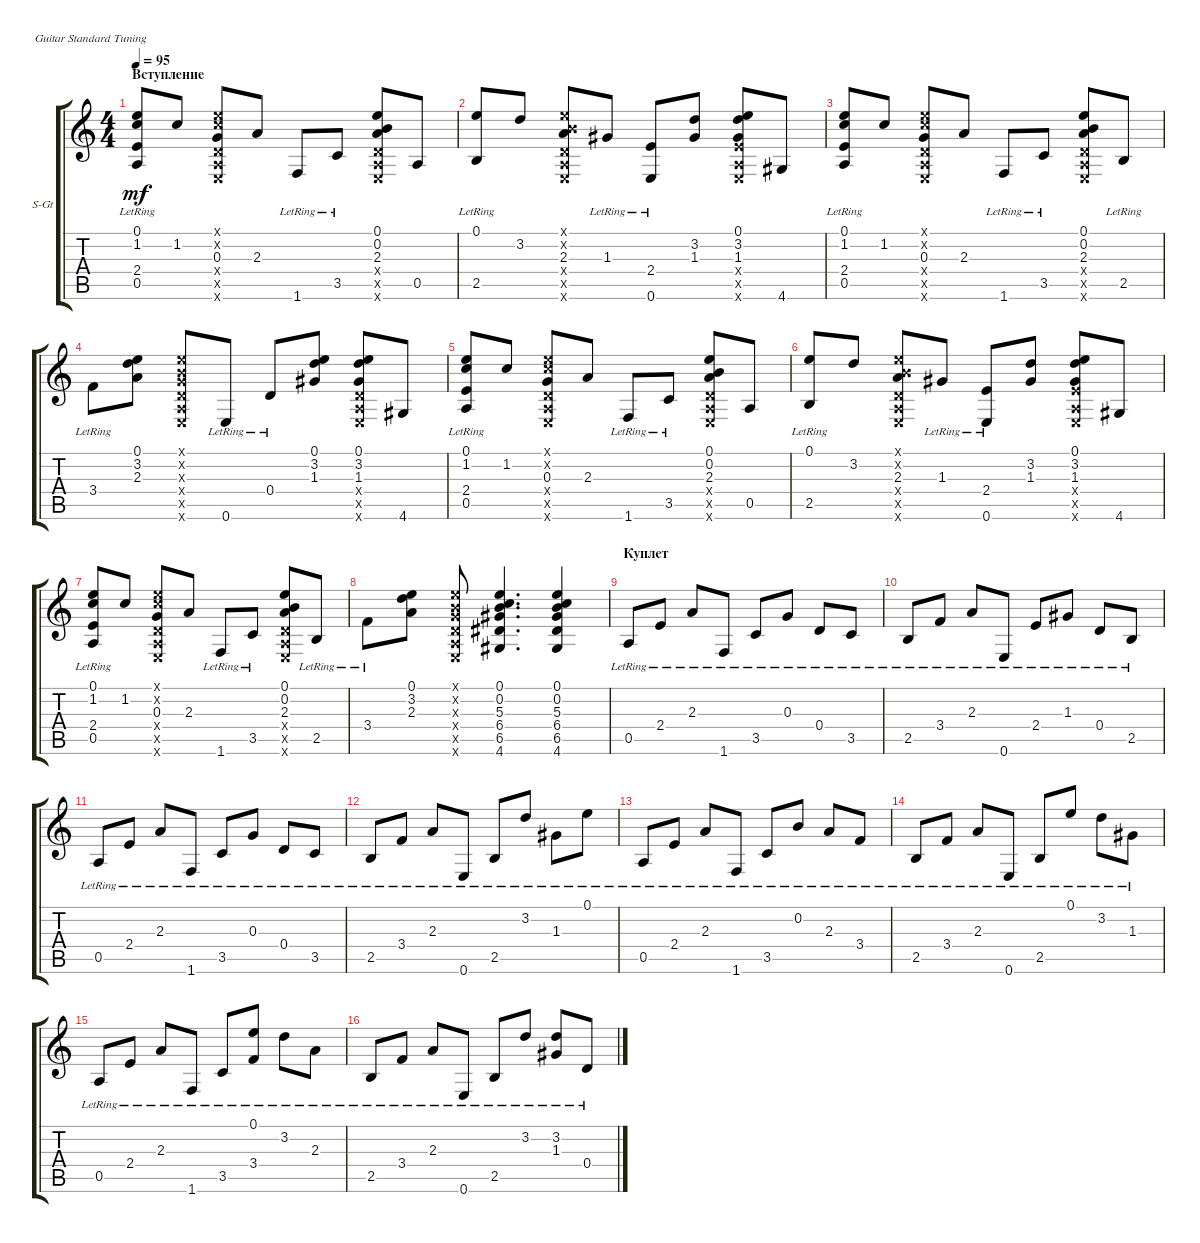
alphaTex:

\defaultSystemsLayout 4
\bracketExtendMode groupsimilarinstruments
\firstSystemTrackNameOrientation horizontal
\otherSystemsTrackNameOrientation horizontal
\track ("Steel Guitar" "S-Gt") {instrument acousticguitarsteel}
\staff {score tabs}
\tuning (E4 B3 G3 D3 A2 E2)
\ts (4 4)
\section ("" "Вступление")
\tempo 95
\clef g2
\ks c
(0.5{lr} 1.2{lr} 0.1{lr} 2.4{lr}).8{dy mf instrument acousticguitarsteel} 1.2.8 (0.3 1.2{x} 0.4{x} 0.5{x} 0.6{x} 0.1{x}).8 2.3.8 1.6{lr}.8 3.5{lr}.8 (2.3 0.2 0.1 0.6{x} 0.5{x} 0.4{x}).8 0.5.8 |
(2.5{lr} 0.1{lr}).8 3.2.8 (2.3 0.6{x} 0.5{x} 0.4{x} 0.2{x} 0.1{x}).8 1.3{lr}.8 (0.6{lr} 2.4{lr}).8 (1.3 3.2).8 (2.4{x} 1.3 3.2 0.1 0.5{x} 0.6{x}).8 4.6.8 |
(0.5{lr} 1.2{lr} 0.1{lr} 2.4{lr}).8 1.2.8 (0.3 1.2{x} 0.4{x} 0.5{x} 0.6{x} 0.1{x}).8 2.3.8 1.6{lr}.8 3.5{lr}.8 (2.3 0.2 0.1 0.6{x} 0.5{x} 0.4{x}).8 2.5{lr}.8 |
3.4{lr}.8 (2.3 3.2 0.1).8 (0.5{x} 0.6{x} 0.4{x} 0.3{x} 0.2{x} 0.1{x}).8 0.6{lr}.8 0.4{lr}.8 (1.3 3.2 0.1).8 (0.1 1.3 3.2 0.6{x} 0.5{x} 0.4{x}).8 4.6.8 |
(0.5{lr} 1.2{lr} 0.1{lr} 2.4{lr}).8 1.2.8 (0.3 1.2{x} 0.4{x} 0.5{x} 0.6{x} 0.1{x}).8 2.3.8 1.6{lr}.8 3.5{lr}.8 (2.3 0.2 0.1 0.6{x} 0.5{x} 0.4{x}).8 0.5.8 |
(2.5{lr} 0.1{lr}).8 3.2.8 (2.3 0.6{x} 0.5{x} 0.4{x} 0.2{x} 0.1{x}).8 1.3{lr}.8 (0.6{lr} 2.4{lr}).8 (1.3 3.2).8 (2.4{x} 1.3 3.2 0.1 0.5{x} 0.6{x}).8 4.6.8 |
\scale
0.35274 (0.5{lr} 1.2{lr} 0.1{lr} 2.4{lr}).8 1.2.8 (0.3 1.2{x} 0.4{x} 0.5{x} 0.6{x} 0.1{x}).8 2.3.8 1.6{lr}.8 3.5{lr}.8 (2.3 0.2 0.1 0.6{x} 0.5{x} 0.4{x}).8 2.5{lr}.8 |
\scale
0.373288 3.4{lr}.8 (2.3 3.2 0.1).8 (0.5{x} 0.6{x} 0.4{x} 0.3{x} 0.2{x} 0.1{x}).8 (4.6 6.5 6.4 5.3 0.2 0.1).4{d} (4.6 6.5 6.4 5.3 0.2 0.1).4 |
\section ("" "Куплет")
\scale
0.273973 0.5{lr}.8 2.4{lr}.8 2.3{lr}.8 1.6{lr}.8 3.5{lr}.8 0.3{lr}.8 0.4{lr}.8 3.5{lr}.8 |
2.5{lr}.8 3.4{lr}.8 2.3{lr}.8 0.6{lr}.8 2.4{lr}.8 1.3{lr}.8 0.4{lr}.8 2.5{lr}.8 |
0.5{lr}.8 2.4{lr}.8 2.3{lr}.8 1.6{lr}.8 3.5{lr}.8 0.3{lr}.8 0.4{lr}.8 3.5{lr}.8 |
2.5{lr}.8 3.4{lr}.8 2.3{lr}.8 0.6{lr}.8 2.5{lr}.8 3.2{lr}.8 1.3{lr}.8 0.1{lr}.8 |
0.5{lr}.8 2.4{lr}.8 2.3{lr}.8 1.6{lr}.8 3.5{lr}.8 0.2{lr}.8 2.3{lr}.8 3.4{lr}.8 |
2.5{lr}.8 3.4{lr}.8 2.3{lr}.8 0.6{lr}.8 2.5{lr}.8 0.1{lr}.8 3.2{lr}.8 1.3{lr}.8 |
0.5{lr}.8 2.4{lr}.8 2.3{lr}.8 1.6{lr}.8 3.5{lr}.8 (0.1{lr} 3.4{lr}).8 3.2{lr}.8 2.3{lr}.8 |
2.5{lr}.8 3.4{lr}.8 2.3{lr}.8 0.6{lr}.8 2.5{lr}.8 3.2{lr}.8 (3.2{lr} 1.3{lr}).8 0.4{lr}.8
